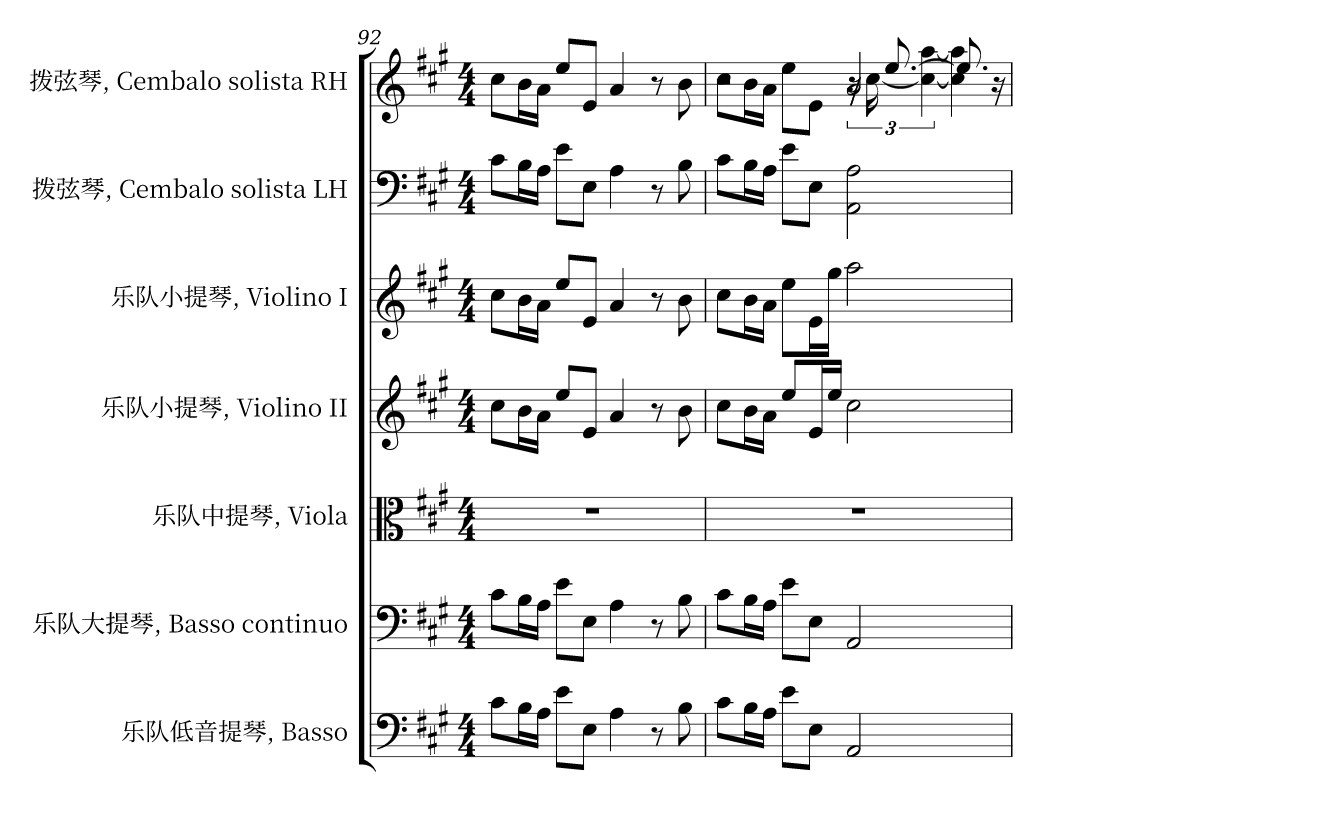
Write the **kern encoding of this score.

**kern	**kern	**kern	**kern	**kern	**kern	**kern
*part7	*part6	*part5	*part4	*part3	*part2	*part1
*staff7	*staff6	*staff5	*staff4	*staff3	*staff2	*staff1
*I"乐队低音提琴, Basso	*I"乐队大提琴, Basso continuo	*I"乐队中提琴, Viola	*I"乐队小提琴, Violino II	*I"乐队小提琴, Violino I	*I"拨弦琴, Cembalo solista LH	*I"拨弦琴, Cembalo solista RH
*clefF4	*clefF4	*clefC3	*clefG2	*clefG2	*clefF4	*clefG2
*ITrd7c12	*	*	*	*	*	*
*k[f#c#g#]	*k[f#c#g#]	*k[f#c#g#]	*k[f#c#g#]	*k[f#c#g#]	*k[f#c#g#]	*k[f#c#g#]
*M4/4	*M4/4	*M4/4	*M4/4	*M4/4	*M4/4	*M4/4
=92	=92	=92	=92	=92	=92	=92
8C#\L	8c#\L	1r	8cc#\L	8cc#\L	8c#\L	8cc#\L
16BB\L	16B\L	.	16b\L	16b\L	16B\L	16b\L
16AA\JJ	16A\JJ	.	16a\JJ	16a\JJ	16A\JJ	16a\JJ
8E\L	8e\L	.	8ee/L	8ee/L	8e\L	8ee/L
8EE\J	8E\J	.	8e/J	8e/J	8E\J	8e/J
4AA\	4A\	.	4a/	4a/	4A\	4a/
8r	8r	.	8r	8r	8r	8r
8BB\	8B\	.	8b\	8b\	8B\	8b\
=93	=93	=93	=93	=93	=93	=93
*	*	*	*	*	*	*MM100
*	*	*	*	*	*	*^
*	*	*	*	*	*	*	*^
8C#\L	8c#\L	1r	8cc#\L	8cc#\L	8c#\L	2r	8cc#\L	2r
16BB\L	16B\L	.	16b\L	16b\L	16B\L	.	16b\L	.
16AA\JJ	16A\JJ	.	16a\JJ	16a\JJ	16A\JJ	.	16a\JJ	.
*	*	*	*	*	*	*MM90	*	*
8E\L	8e\L	.	8ee/L	8ee\L	8e\L	.	8ee\L	.
*	*	*	*	*	*	*MM60	*	*
8EE\J	8E\J	.	16e/L	16e\L	8E\J	.	8e\J	.
.	.	.	16ee/JJ	16gg#\JJ	.	.	.	.
*	*	*	*	*	*	*MM35	*	*
2AAA/	2AA/	.	2cc#\	2aa\	2AA\ 2A\	16r	24r	2a/
.	.	.	.	.	.	.	[24cc#\	.
.	.	.	.	.	.	[8.ee/	.	.
.	.	.	.	.	.	.	6cc#\_ [6aa\	.
.	.	.	.	.	.	8.ee/]	4cc#\] 4aa\]	.
.	.	.	.	.	.	16r	.	.
*	*	*	*	*	*	*v	*v	*v
=	=	=	=	=	=	=
*-	*-	*-	*-	*-	*-	*-
